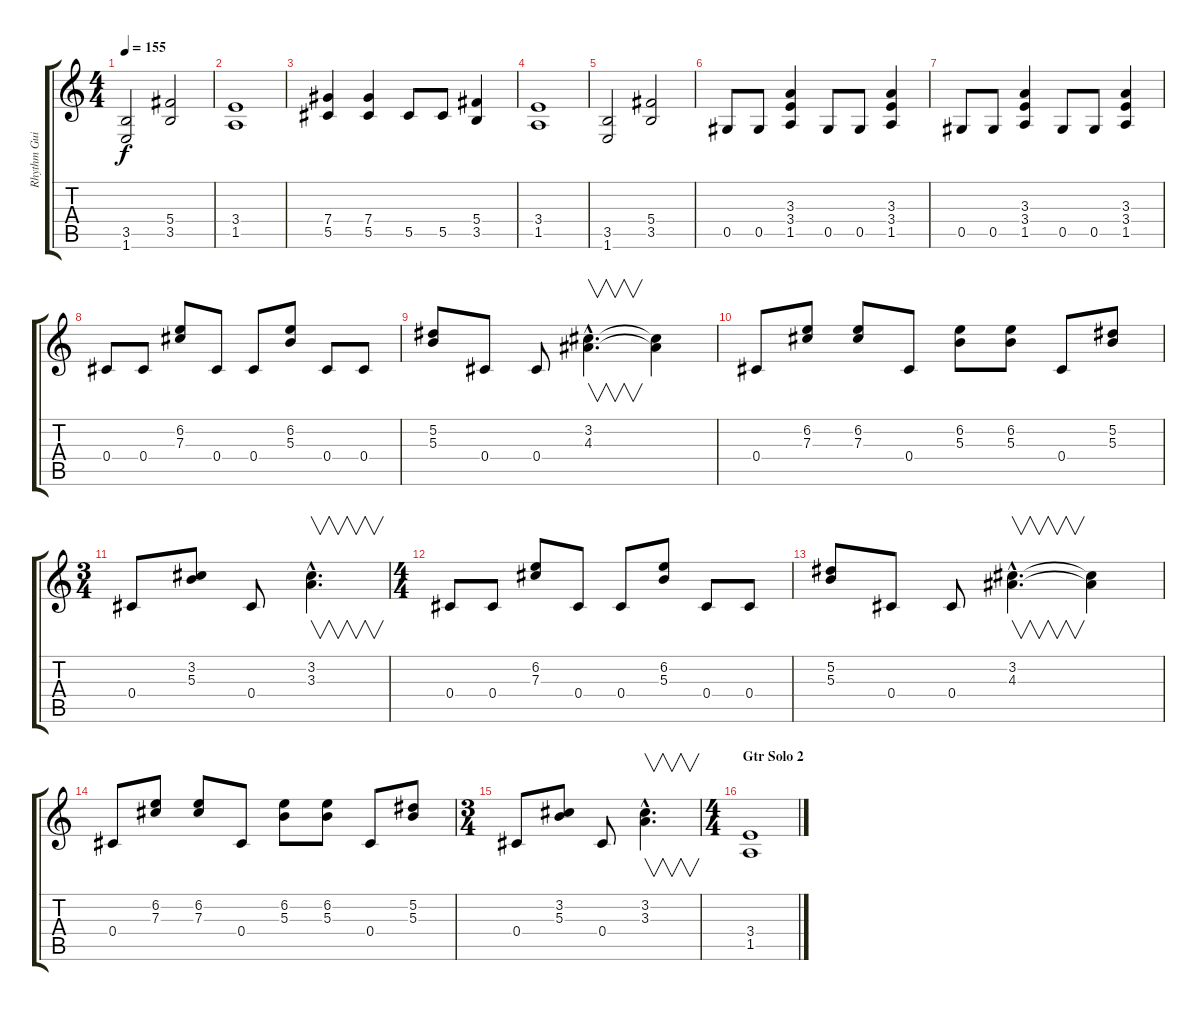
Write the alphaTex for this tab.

\track ("Rhythm Guitar" "Rhythm Gui") {instrument overdrivenguitar}
\staff {score tabs}
\tuning (Eb4 Bb3 Gb3 Db3 Ab2 Eb2) {hide}
\ts (4 4)
\tempo 155
\clef g2
\ks c
(3.5 1.6).2{dy f} (5.4 3.5).2 |
(3.4 1.5).1 |
(7.4 5.5).4 (7.4 5.5).4 5.5.8 5.5.8 (5.4 3.5).4 |
(3.4 1.5).1 |
(3.5 1.6).2 (5.4 3.5).2 |
0.5.8 0.5.8 (3.3 3.4 1.5).4 0.5.8 0.5.8 (3.3 3.4 1.5).4 |
0.5.8 0.5.8 (3.3 3.4 1.5).4 0.5.8 0.5.8 (3.3 3.4 1.5).4 |
0.4.8 0.4.8 (6.2 7.3).8 0.4.8 0.4.8 (6.2 5.3).8 0.4.8 0.4.8 |
(5.2 5.3).8 0.4.8 0.4.8 (3.2{hac} 4.3{hac}).4{v d} (3.2{t} 4.3{t}).4 |
0.4.8 (6.2 7.3).8 (6.2 7.3).8 0.4.8 (6.2 5.3).8 (6.2 5.3).8 0.4.8 (5.2 5.3).8 |
\ts (3 4)
0.4.8 (3.2 5.3).8 0.4.8 (3.2{hac} 3.3{hac}).4{v d} |
\ts (4 4)
0.4.8 0.4.8 (6.2 7.3).8 0.4.8 0.4.8 (6.2 5.3).8 0.4.8 0.4.8 |
(5.2 5.3).8 0.4.8 0.4.8 (3.2{hac} 4.3{hac}).4{v d} (3.2{t} 4.3{t}).4 |
0.4.8 (6.2 7.3).8 (6.2 7.3).8 0.4.8 (6.2 5.3).8 (6.2 5.3).8 0.4.8 (5.2 5.3).8 |
\ts (3 4)
0.4.8 (3.2 5.3).8 0.4.8 (3.2{hac} 3.3{hac}).4{v d} |
\ts (4 4)
\section ("" "Gtr Solo 2")
(3.4 1.5).1
